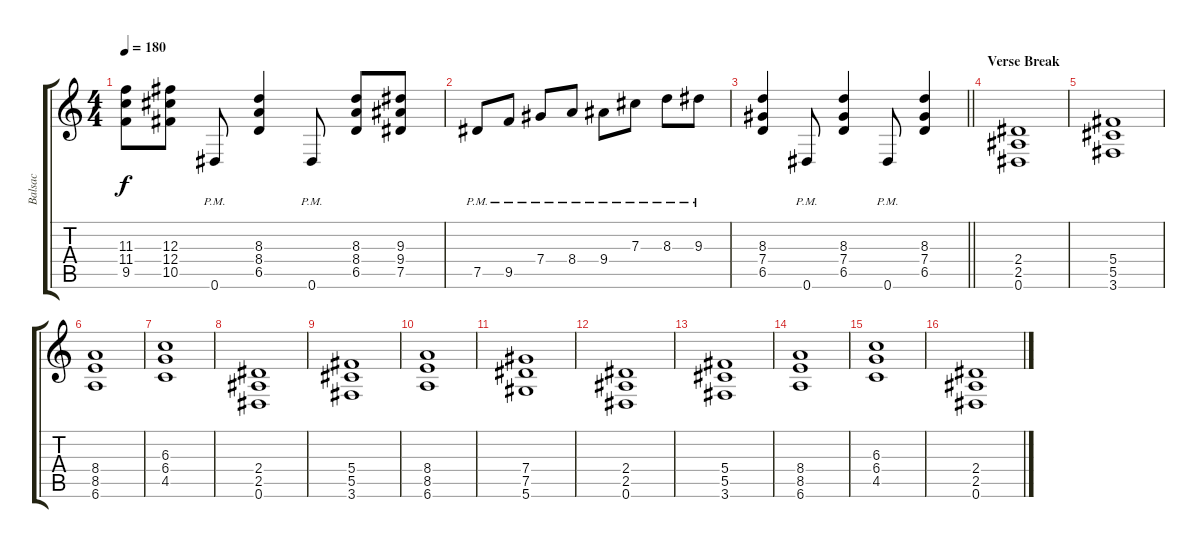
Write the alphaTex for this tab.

\track ("Balsac" "Balsac") {instrument overdrivenguitar}
\staff {score tabs}
\tuning (Eb4 Bb3 Gb3 Db3 Ab2 Eb2) {hide}
\ts (4 4)
\tempo 180
\clef g2
\ks c
(11.3 11.4 9.5).8{dy f} (12.3 12.4 10.5).8 0.6{pm}.8 (8.3 8.4 6.5).4 0.6{pm}.8 (8.3 8.4 6.5).8 (9.3 9.4 7.5).8 |
7.5{pm}.8 9.5{pm}.8 7.4{pm}.8 8.4{pm}.8 9.4{pm}.8 7.3{pm}.8 8.3{pm}.8 9.3{pm}.8 |
\barLineRight lightlight
(8.3 7.4 6.5).4 0.6{pm}.8 (8.3 7.4 6.5).4 0.6{pm}.8 (8.3 7.4 6.5).4 |
\section ("" "Verse Break")
(2.4 2.5 0.6).1 |
(5.4 5.5 3.6).1 |
(8.4 8.5 6.6).1 |
(6.3 6.4 4.5).1 |
(2.4 2.5 0.6).1 |
(5.4 5.5 3.6).1 |
(8.4 8.5 6.6).1 |
(7.4 7.5 5.6).1 |
(2.4 2.5 0.6).1 |
(5.4 5.5 3.6).1 |
(8.4 8.5 6.6).1 |
(6.3 6.4 4.5).1 |
(2.4 2.5 0.6).1
